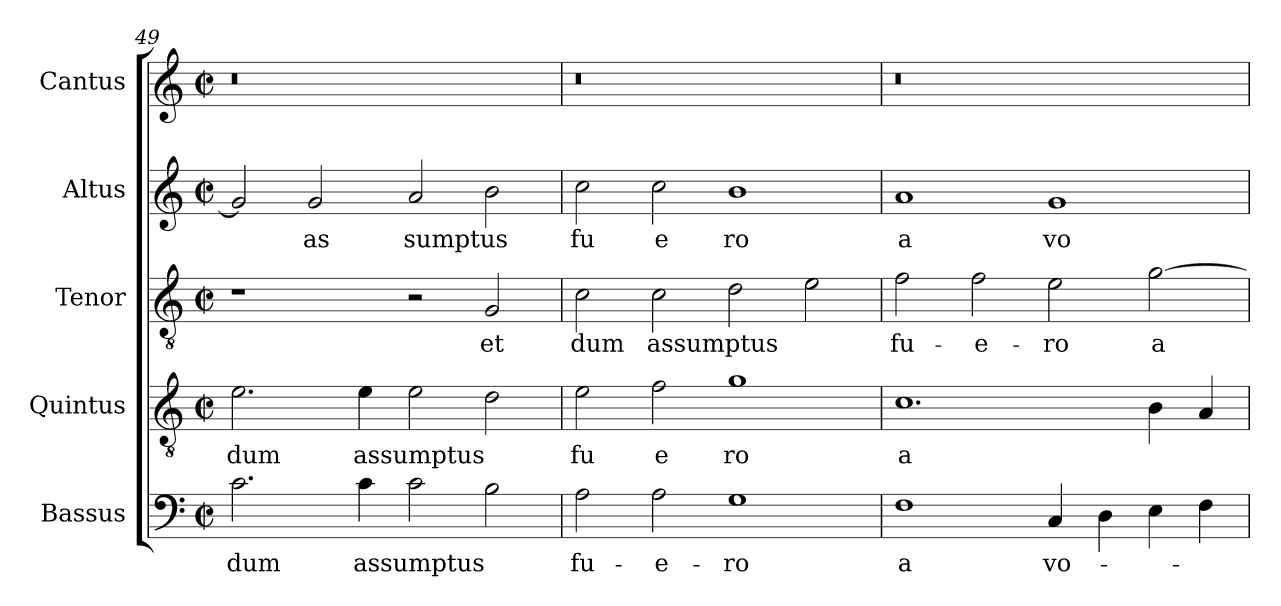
**kern	**text	**kern	**text	**kern	**text	**kern	**text	**kern
*part5	*part5	*part4	*part4	*part3	*part3	*part2	*part2	*part1
*staff5	*staff5	*staff4	*staff4	*staff3	*staff3	*staff2	*staff2	*staff1
*I"Bassus	*	*I"Quintus	*	*I"Tenor	*	*I"Altus	*	*I"Cantus
*clefF4	*	*clefGv2	*	*clefGv2	*	*clefG2	*	*clefG2
*M2/2	*	*M2/2	*	*M2/2	*	*M2/2	*	*M2/2
*met(c|)	*	*met(c|)	*	*met(c|)	*	*met(c|)	*	*met(c|)
=49	=49	=49	=49	=49	=49	=49	=49	=49
!	!LO:LY:b:cj	!	!LO:LY:b:cj	!	!	!	!	!
2.c\	dum	2.e\	dum	1r	.	2g/]	.	0r
!	!	!	!	!	!	!	!LO:LY:b:cj	!
.	.	.	.	.	.	2g/	as	.
!	!LO:LY:b	!	!LO:LY:b	!	!	!	!	!
4c\	assumptus	4e\	assumptus	.	.	.	.	.
!	!	!	!	!	!	!	!LO:LY:b	!
2c\	.	2e\	.	2r	.	2a/	sumptus	.
!	!	!	!	!	!LO:LY:b:cj	!	!	!
2B\	.	2d\	.	2G/	et	2b\	.	.
=50	=50	=50	=50	=50	=50	=50	=50	=50
!	!LO:LY:b:cj	!	!LO:LY:b:cj	!	!LO:LY:b:cj	!	!LO:LY:b:cj	!
2A\	fu-	2e\	fu	2c\	dum	2cc\	fu	0r
!	!LO:LY:b:cj	!	!LO:LY:b:cj	!	!LO:LY:b	!	!LO:LY:b:cj	!
2A\	-e-	2f\	e	2c\	assumptus	2cc\	e	.
!	!LO:LY:b:cj	!	!LO:LY:b:cj	!	!	!	!LO:LY:b:cj	!
1G	-ro	1g	ro	2d\	.	1b	ro	.
.	.	.	.	2e\	.	.	.	.
=51	=51	=51	=51	=51	=51	=51	=51	=51
!	!LO:LY:b:cj	!	!LO:LY:b:rj	!	!LO:LY:b:cj	!	!LO:LY:b:cj	!
1F	a	1.c	a	2f\	fu-	1a	a	0r
!	!	!	!	!	!LO:LY:b:cj	!	!	!
.	.	.	.	2f\	-e-	.	.	.
!	!LO:LY:b:cj	!	!	!	!LO:LY:b:cj	!	!LO:LY:b:cj	!
4C/	vo-	.	.	2e\	-ro	1g	vo	.
4D\	.	.	.	.	.	.	.	.
!	!	!	!	!	!LO:LY:b:cj	!	!	!
4E\	.	4B\	.	[>2g\	a	.	.	.
4F\	.	4A/	.	.	.	.	.	.
=	=	=	=	=	=	=	=	=
*-	*-	*-	*-	*-	*-	*-	*-	*-
